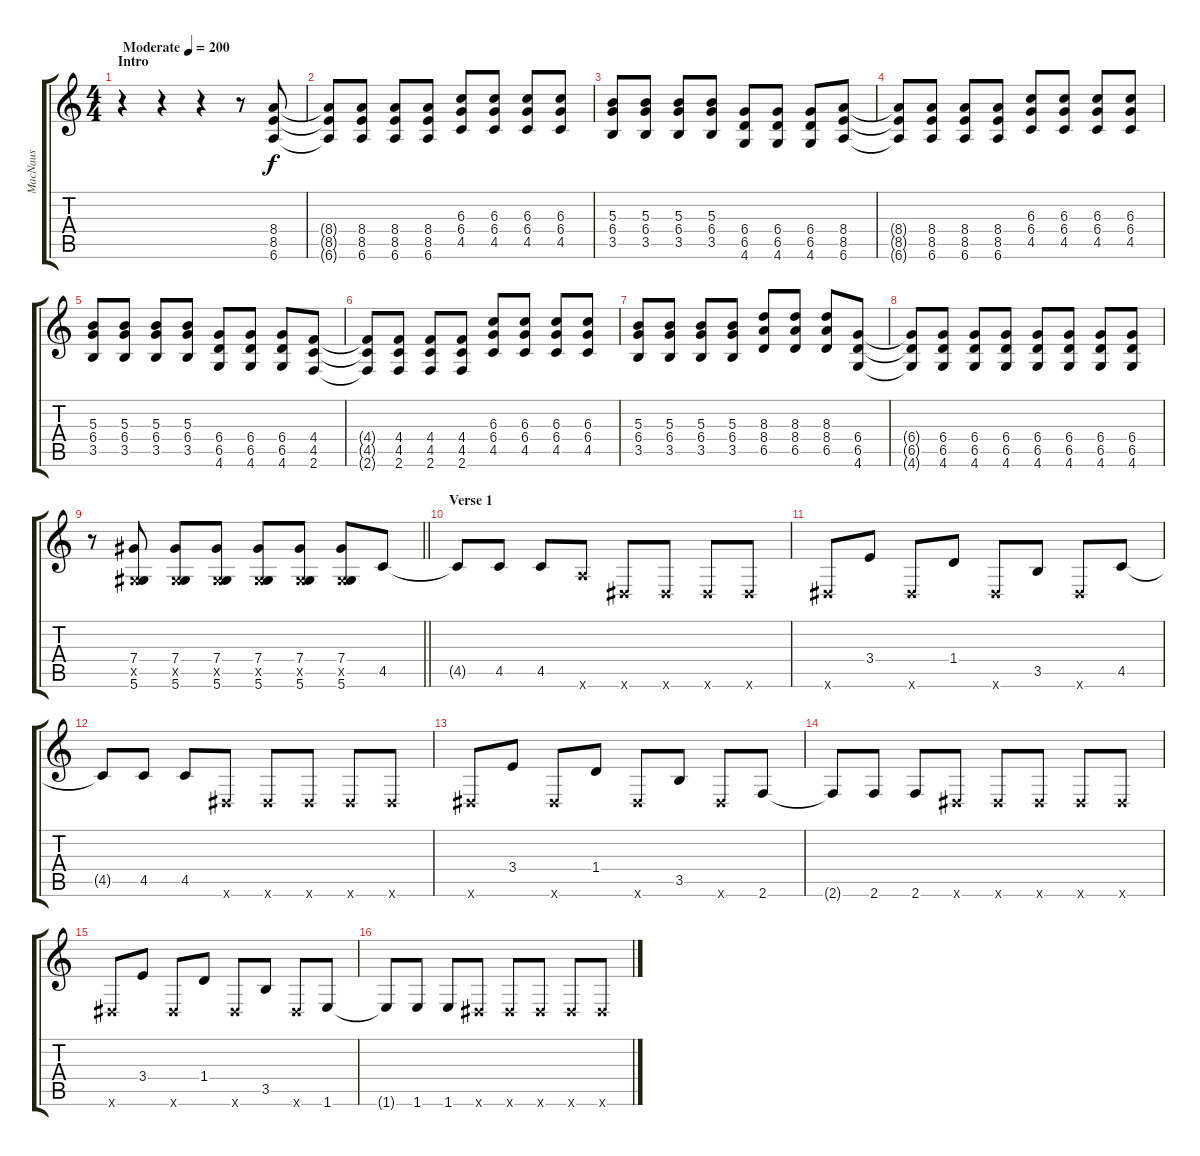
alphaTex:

\track ("MacNaus" "MacNaus") {instrument distortionguitar}
\staff {score tabs}
\tuning (Eb4 Bb3 Gb3 Db3 Ab2 Eb2) {hide}
\ts (4 4)
\section ("" "Intro")
\tempo (200 "Moderate")
\clef g2
\ks c
r.4{dy f instrument distortionguitar} r.4 r.4 r.8 (8.4 8.5 6.6).8 |
(8.4{t} 8.5{t} 6.6{t}).8 (8.4 8.5 6.6).8 (8.4 8.5 6.6).8 (8.4 8.5 6.6).8 (6.3 6.4 4.5).8 (6.3 6.4 4.5).8 (6.3 6.4 4.5).8 (6.3 6.4 4.5).8 |
(5.3 6.4 3.5).8 (5.3 6.4 3.5).8 (5.3 6.4 3.5).8 (5.3 6.4 3.5).8 (6.4 6.5 4.6).8 (6.4 6.5 4.6).8 (6.4 6.5 4.6).8 (8.4 8.5 6.6).8 |
(8.4{t} 8.5{t} 6.6{t}).8 (8.4 8.5 6.6).8 (8.4 8.5 6.6).8 (8.4 8.5 6.6).8 (6.3 6.4 4.5).8 (6.3 6.4 4.5).8 (6.3 6.4 4.5).8 (6.3 6.4 4.5).8 |
(5.3 6.4 3.5).8 (5.3 6.4 3.5).8 (5.3 6.4 3.5).8 (5.3 6.4 3.5).8 (6.4 6.5 4.6).8 (6.4 6.5 4.6).8 (6.4 6.5 4.6).8 (4.4 4.5 2.6).8 |
(4.4{t} 4.5{t} 2.6{t}).8 (4.4 4.5 2.6).8 (4.4 4.5 2.6).8 (4.4 4.5 2.6).8 (6.3 6.4 4.5).8 (6.3 6.4 4.5).8 (6.3 6.4 4.5).8 (6.3 6.4 4.5).8 |
(5.3 6.4 3.5).8 (5.3 6.4 3.5).8 (5.3 6.4 3.5).8 (5.3 6.4 3.5).8 (8.3 8.4 6.5).8 (8.3 8.4 6.5).8 (8.3 8.4 6.5).8 (6.4 6.5 4.6).8 |
(6.4{t} 6.5{t} 4.6{t}).8 (6.4 6.5 4.6).8 (6.4 6.5 4.6).8 (6.4 6.5 4.6).8 (6.4 6.5 4.6).8 (6.4 6.5 4.6).8 (6.4 6.5 4.6).8 (6.4 6.5 4.6).8 |
\barLineRight lightlight
r.8 (7.4 0.5{x} 5.6).8 (7.4 0.5{x} 5.6).8 (7.4 0.5{x} 5.6).8 (7.4 0.5{x} 5.6).8 (7.4 0.5{x} 5.6).8 (7.4 0.5{x} 5.6).8 4.5.8 |
\section ("" "Verse 1")
4.5{t}.8 4.5.8 4.5.8 6.6{x}.8 0.6{x}.8 0.6{x}.8 0.6{x}.8 0.6{x}.8 |
0.6{x}.8 3.4.8 0.6{x}.8 1.4.8 0.6{x}.8 3.5.8 0.6{x}.8 4.5.8 |
4.5{t}.8 4.5.8 4.5.8 0.6{x}.8 0.6{x}.8 0.6{x}.8 0.6{x}.8 0.6{x}.8 |
0.6{x}.8 3.4.8 0.6{x}.8 1.4.8 0.6{x}.8 3.5.8 0.6{x}.8 2.6.8 |
2.6{t}.8 2.6.8 2.6.8 0.6{x}.8 0.6{x}.8 0.6{x}.8 0.6{x}.8 0.6{x}.8 |
0.6{x}.8 3.4.8 0.6{x}.8 1.4.8 0.6{x}.8 3.5.8 0.6{x}.8 1.6.8 |
1.6{t}.8 1.6.8 1.6.8 0.6{x}.8 0.6{x}.8 0.6{x}.8 0.6{x}.8 0.6{x}.8
